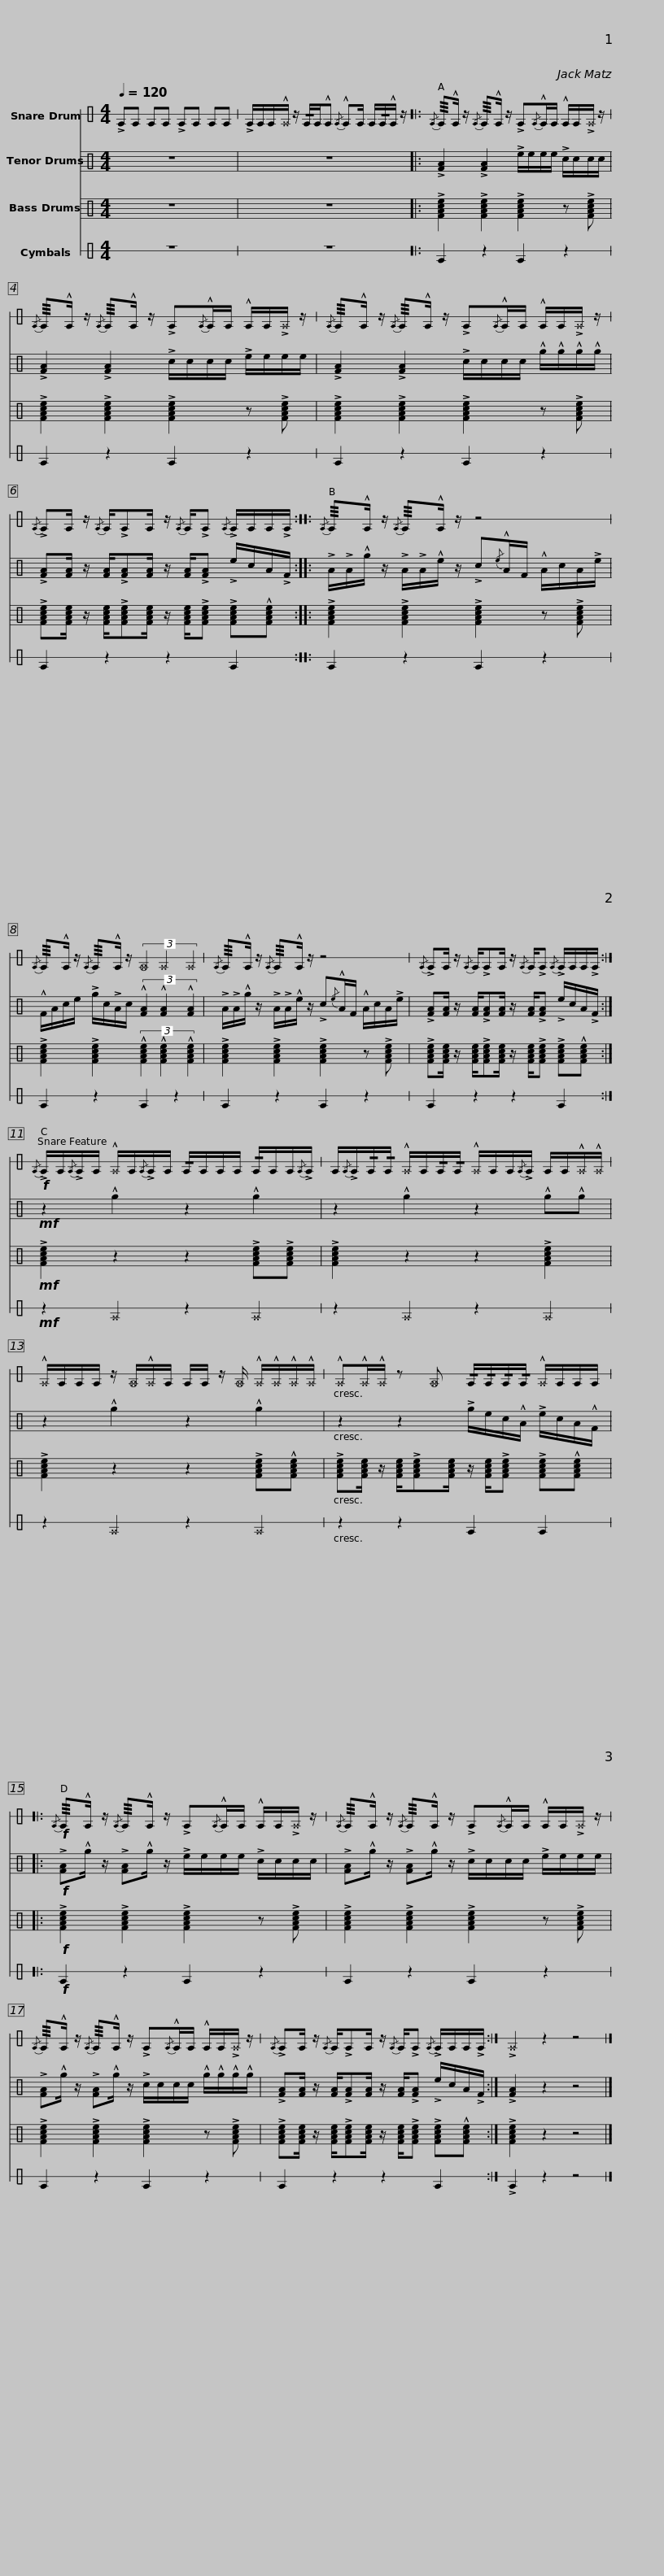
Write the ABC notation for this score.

X:1
%%score 1 2 3 4
L:1/8
Q:1/4=120
M:4/4
I:linebreak $
K:C
V:1 perc stafflines=1
K:none
V:2 perc
K:none
V:3 perc
K:none
V:4 perc stafflines=1
K:none
V:1
 !>!EE EE !>!EE EE | !>!E/E/E/!^!^E/ z/ !/!E/E/!^!E{/E} !^!EE/ E/!/!E/!^!E/ z/ |:{/E} !///!E!^!E/ z/{/E} !///!E!^!E/ z/ !>!E{/E}!^!E/E/ !^!E/E/!>!^E/ z/ |${/E} !///!E!^!E/ z/{/E} !///!E!^!E/ z/ !>!E{/E}!^!E/E/ !^!E/E/!>!^E/ z/ |{/E} !///!E!^!E/ z/{/E} !///!E!^!E/ z/ !>!E{/E}!^!E/E/ !^!E/E/!>!^E/ z/ |$ %5
{/E} !>!EE/ z/{/E} E/!>!EE/ z/{/E} E/!>!E{/E} !>!E/E/E/!>!E/ ::{/E} !///!E!^!E/ z/{/E} !///!E!^!E/ z/ z4 |${/E} !///!E!^!E/ z/{/E} !///!E!^!E/ z/ (3_E2 ^E2 ^E2 |{/E} !///!E!^!E/ z/{/E} !///!E!^!E/ z/ z4 |${/E} !>!EE/ z/{/E} E/!>!EE/ z/{/E} E/!>!E{/E} !>!E/E/E/!>!E/ :| %10
!f!{/E} !>!E/E/{/E}!>!E/E/ !^!^E/E/{/E}!>!E/E/ !/!E/E/E/E/ !/!E/E/E/{/E}!>!E/ |$ E/{/E}!>!E/!/!E/!/!E/ !^!^E/E/!/!E/!/!E/ !^!^E/E/E/{/E}!>!E/ E/E/!^!^E/!^!^E/ | !^!^E/E/E/E/ z/ _E/!^!^E/E/ E/E/ z/ _E/ !^!^E/!^!^E/!^!^E/!^!^E/ | !^!^E!^!^E/!^!^E/ z _E !/!E/!/!E/!/!E/!/!E/ !^!^E/E/E/E/ |:$!f!{/E} !///!E!^!E/ z/{/E} !///!E!^!E/ z/ !>!E{/E}!^!E/E/ !^!E/E/!>!^E/ z/ | %15
{/E} !///!E!^!E/ z/{/E} !///!E!^!E/ z/ !>!E{/E}!^!E/E/ !^!E/E/!>!^E/ z/ |{/E} !///!E!^!E/ z/{/E} !///!E!^!E/ z/ !>!E{/E}!^!E/E/ !^!E/E/!>!^E/ z/ |${/E} !>!EE/ z/{/E} E/!>!EE/ z/{/E} E/!>!E{/E} !>!E/E/E/!>!E/ :| !>!^E2 z2 z4 |] %19
V:2
 z8 | z8 |: !>![FA]2 !>![FA]2 !>!e/e/e/e/ !>!c/c/c/c/ |$ !>![FA]2 !>![FA]2 !>!c/c/c/c/ !>!e/e/e/e/ | !>![FA]2 !>![FA]2 !>!c/c/c/c/ !^!g/!^!g/!^!g/!^!g/ |$ %5
 !>![FA][FA]/ z/ [FA]/!>![FA][FA]/ z/ [FA]/!>![FA] !>!e/c/A/!>!F/ :: !>!A/!>!A/!^!g/ z/ !>!A/!>!A/!^!e/ z/ !>!c{/e}!^!A/F/ !^!A/c/A/!>!e/ |$ !^!F/A/c/e/ !>!g/c/!>!A/c/ (3!^![FA]2 !^![FA]2 !^![FA]2 | !>!A/!>!A/!^!g/ z/ !>!A/!>!A/!^!e/ z/ !>!c{/e}!^!A/F/ !^!A/c/A/!>!e/ |$ !>![FA][FA]/ z/ [FA]/!>![FA][FA]/ z/ [FA]/!>![FA] !>!e/c/A/!>!F/ :| %10
!mf! z2 !^!g2 z2 !^!g2 |$ z2 !^!g2 z2 !^!g!^!g | z2 !^!g2 z2 !^!g2 | z2 z2 !>!g/e/c/!^!A/ !>!e/c/A/!^!F/ |:$!f! !>![FA]!^!g/ z/ !>![FA]!^!g/ z/ !>!e/e/e/e/ !>!c/c/c/c/ | %15
 !>![FA]!^!g/ z/ !>![FA]!^!g/ z/ !>!c/c/c/c/ !>!e/e/e/e/ | !>![FA]!^!g/ z/ !>![FA]!^!g/ z/ !>!c/c/c/c/ !^!g/!^!g/!^!g/!^!g/ |$ !>![FA][FA]/ z/ [FA]/!>![FA][FA]/ z/ [FA]/!>![FA] !>!e/c/A/!>!F/ :| !>![FA]2 z2 z4 |] %19
V:3
 z8 | z8 |: !>![FAce]2 !>![FAce]2 !>![FAce]2 z !>![FAce] |$ !>![FAce]2 !>![FAce]2 !>![FAce]2 z !>![FAce] | !>![FAce]2 !>![FAce]2 !>![FAce]2 z !>![FAce] |$ %5
 !>![FAce][FAce]/ z/ [FAce]/!>![FAce][FAce]/ z/ [FAce]/!>![FAce] !>![FAce]!^![FAce] :: !>![FAce]2 !>![FAce]2 !>![FAce]2 z !>![FAce] |$ !>![FAce]2 !>![FAce]2 (3!^![FAce]2 !^![FAce]2 !^![FAce]2 | !>![FAce]2 !>![FAce]2 !>![FAce]2 z !>![FAce] |$ !>![FAce][FAce]/ z/ [FAce]/!>![FAce][FAce]/ z/ [FAce]/!>![FAce] !>![FAce]!^![FAce] :| %10
!mf! !>![FAce]2 z2 z2 !>![FAce]!>![FAce] |$ !>![FAce]2 z2 z2 !>![FAce]2 | !>![FAce]2 z2 z2 !>![FAce]!^![FAce] | !>![FAce][FAce]/ z/ [FAce]/!>![FAce][FAce]/ z/ [FAce]/!>![FAce] !>![FAce]!^![FAce] |:$!f! !>![FAce]2 !>![FAce]2 !>![FAce]2 z !>![FAce] | %15
 !>![FAce]2 !>![FAce]2 !>![FAce]2 z !>![FAce] | !>![FAce]2 !>![FAce]2 !>![FAce]2 z !>![FAce] |$ !>![FAce][FAce]/ z/ [FAce]/!>![FAce][FAce]/ z/ [FAce]/!>![FAce] !>![FAce]!^![FAce] :| !>![FAce]2 z2 z4 |] %19
V:4
 z8 | z8 |: E2 z2 E2 z2 |$ E2 z2 E2 z2 | E2 z2 E2 z2 |$ %5
 E2 z2 z2 E2 :: E2 z2 E2 z2 |$ E2 z2 E2 z2 | E2 z2 E2 z2 |$ E2 z2 z2 E2 :| %10
!mf! z2 ^E2 z2 ^E2 |$ z2 ^E2 z2 ^E2 | z2 ^E2 z2 ^E2 | z2 z2 E2 E2 |:$!f! E2 z2 E2 z2 | %15
 E2 z2 E2 z2 | E2 z2 E2 z2 |$ E2 z2 z2 E2 :| !>!E2 z2 z4 |] %19
